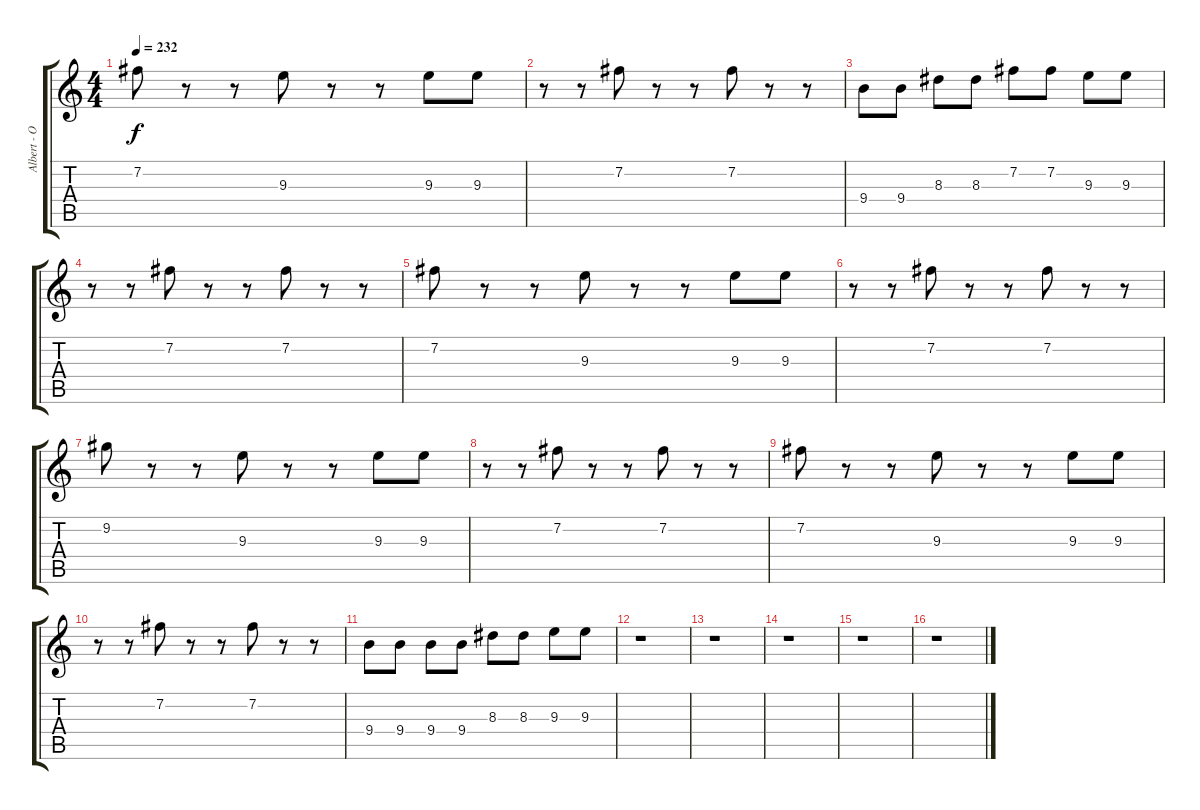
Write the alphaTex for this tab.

\track ("Albert - Overdrive" "Albert - O") {instrument overdrivenguitar}
\staff {score tabs}
\tuning (E4 B3 G3 D3 A2 E2) {hide}
\ts (4 4)
\tempo 232
\clef g2
\ks c
7.2.8{dy f} r.8 r.8 9.3.8 r.8 r.8 9.3.8 9.3.8 |
r.8 r.8 7.2.8 r.8 r.8 7.2.8 r.8 r.8 |
9.4.8 9.4.8 8.3.8 8.3.8 7.2.8 7.2.8 9.3.8 9.3.8 |
r.8 r.8 7.2.8 r.8 r.8 7.2.8 r.8 r.8 |
7.2.8 r.8 r.8 9.3.8 r.8 r.8 9.3.8 9.3.8 |
r.8 r.8 7.2.8 r.8 r.8 7.2.8 r.8 r.8 |
9.2.8 r.8 r.8 9.3.8 r.8 r.8 9.3.8 9.3.8 |
r.8 r.8 7.2.8 r.8 r.8 7.2.8 r.8 r.8 |
7.2.8 r.8 r.8 9.3.8 r.8 r.8 9.3.8 9.3.8 |
r.8 r.8 7.2.8 r.8 r.8 7.2.8 r.8 r.8 |
9.4.8 9.4.8 9.4.8 9.4.8 8.3.8 8.3.8 9.3.8 9.3.8 |
r.1 |
r.1 |
r.1 |
r.1 |
r.1
